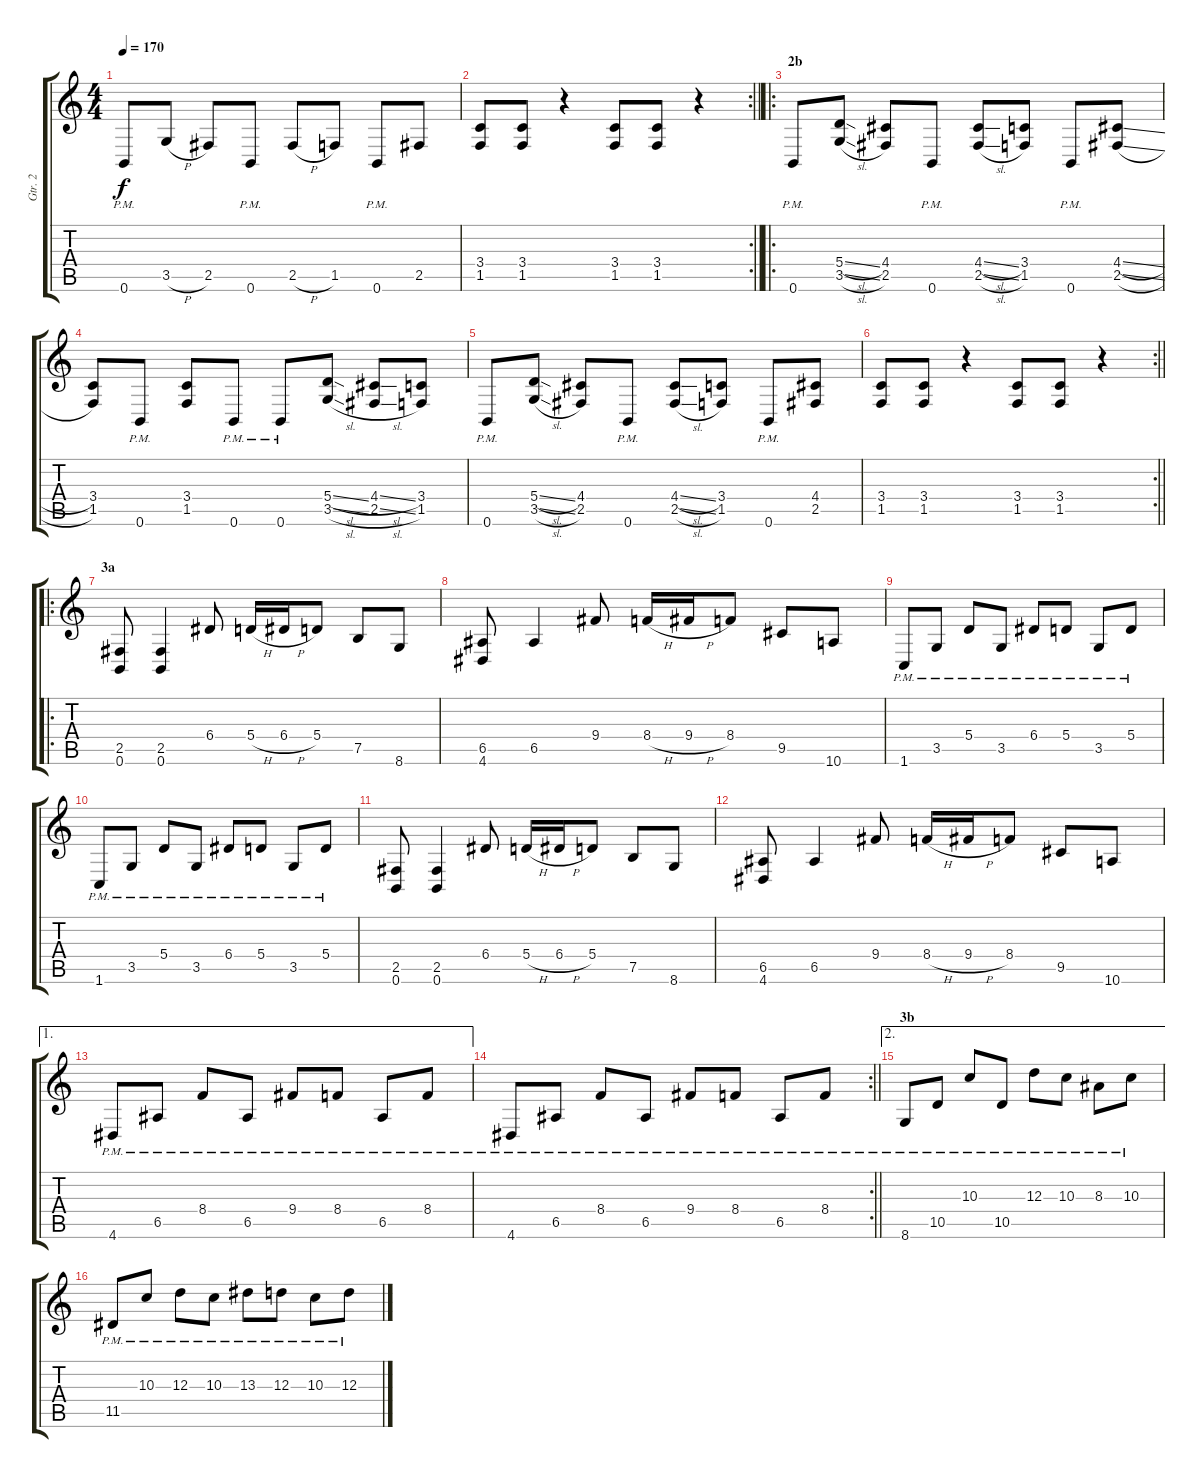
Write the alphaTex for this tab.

\track ("Gtr. 2" "Gtr. 2") {instrument distortionguitar}
\staff {score tabs}
\tuning (B3 Gb3 D3 A2 E2 B1) {hide}
\ts (4 4)
\tempo 170
\clef g2
\ks c
0.6{pm}.8{dy f} 3.5{h}.8 2.5.8 0.6{pm}.8 2.5{h}.8 1.5.8 0.6{pm}.8 2.5.8 |
\rc 2
\barLineRight lightlight
(3.4 1.5).8 (3.4 1.5).8 r.4 (3.4 1.5).8 (3.4 1.5).8 r.4 |
\ro
\section ("" "2b")
0.6{pm}.8 (5.4{sl} 3.5{sl}).8 (4.4 2.5).8 0.6{pm}.8 (4.4{sl} 2.5{sl}).8 (3.4 1.5).8 0.6{pm}.8 (4.4{sl} 2.5{sl}).8 |
(3.4 1.5).8 0.6{pm}.8 (3.4 1.5).8 0.6{pm}.8 0.6{pm}.8 (5.4{sl} 3.5{sl}).8 (4.4{sl} 2.5{sl}).8 (3.4 1.5).8 |
0.6{pm}.8 (5.4{sl} 3.5{sl}).8 (4.4 2.5).8 0.6{pm}.8 (4.4{sl} 2.5{sl}).8 (3.4 1.5).8 0.6{pm}.8 (4.4 2.5).8 |
\rc 2
\barLineRight lightlight
(3.4 1.5).8 (3.4 1.5).8 r.4 (3.4 1.5).8 (3.4 1.5).8 r.4 |
\ro
\section ("" "3a")
(2.5 0.6).8 (2.5 0.6).4 6.4.8 5.4{h}.16 6.4{h}.16 5.4.8 7.5.8 8.6.8 |
(6.5 4.6).8 6.5.4 9.4.8 8.4{h}.16 9.4{h}.16 8.4.8 9.5.8 10.6.8 |
1.6{pm}.8 3.5{pm}.8 5.4{pm}.8 3.5{pm}.8 6.4{pm}.8 5.4{pm}.8 3.5{pm}.8 5.4{pm}.8 |
1.6{pm}.8 3.5{pm}.8 5.4{pm}.8 3.5{pm}.8 6.4{pm}.8 5.4{pm}.8 3.5{pm}.8 5.4{pm}.8 |
(2.5 0.6).8 (2.5 0.6).4 6.4.8 5.4{h}.16 6.4{h}.16 5.4.8 7.5.8 8.6.8 |
(6.5 4.6).8 6.5.4 9.4.8 8.4{h}.16 9.4{h}.16 8.4.8 9.5.8 10.6.8 |
\ae 1
4.6{pm}.8 6.5{pm}.8 8.4{pm}.8 6.5{pm}.8 9.4{pm}.8 8.4{pm}.8 6.5{pm}.8 8.4{pm}.8 |
\rc 2
\barLineRight lightlight
4.6{pm}.8 6.5{pm}.8 8.4{pm}.8 6.5{pm}.8 9.4{pm}.8 8.4{pm}.8 6.5{pm}.8 8.4{pm}.8 |
\ae 2
\section ("" "3b")
8.6{pm}.8 10.5{pm}.8 10.3{pm}.8 10.5{pm}.8 12.3{pm}.8 10.3{pm}.8 8.3{pm}.8 10.3{pm}.8 |
11.5{pm}.8 10.3{pm}.8 12.3{pm}.8 10.3{pm}.8 13.3{pm}.8 12.3{pm}.8 10.3{pm}.8 12.3{pm}.8
